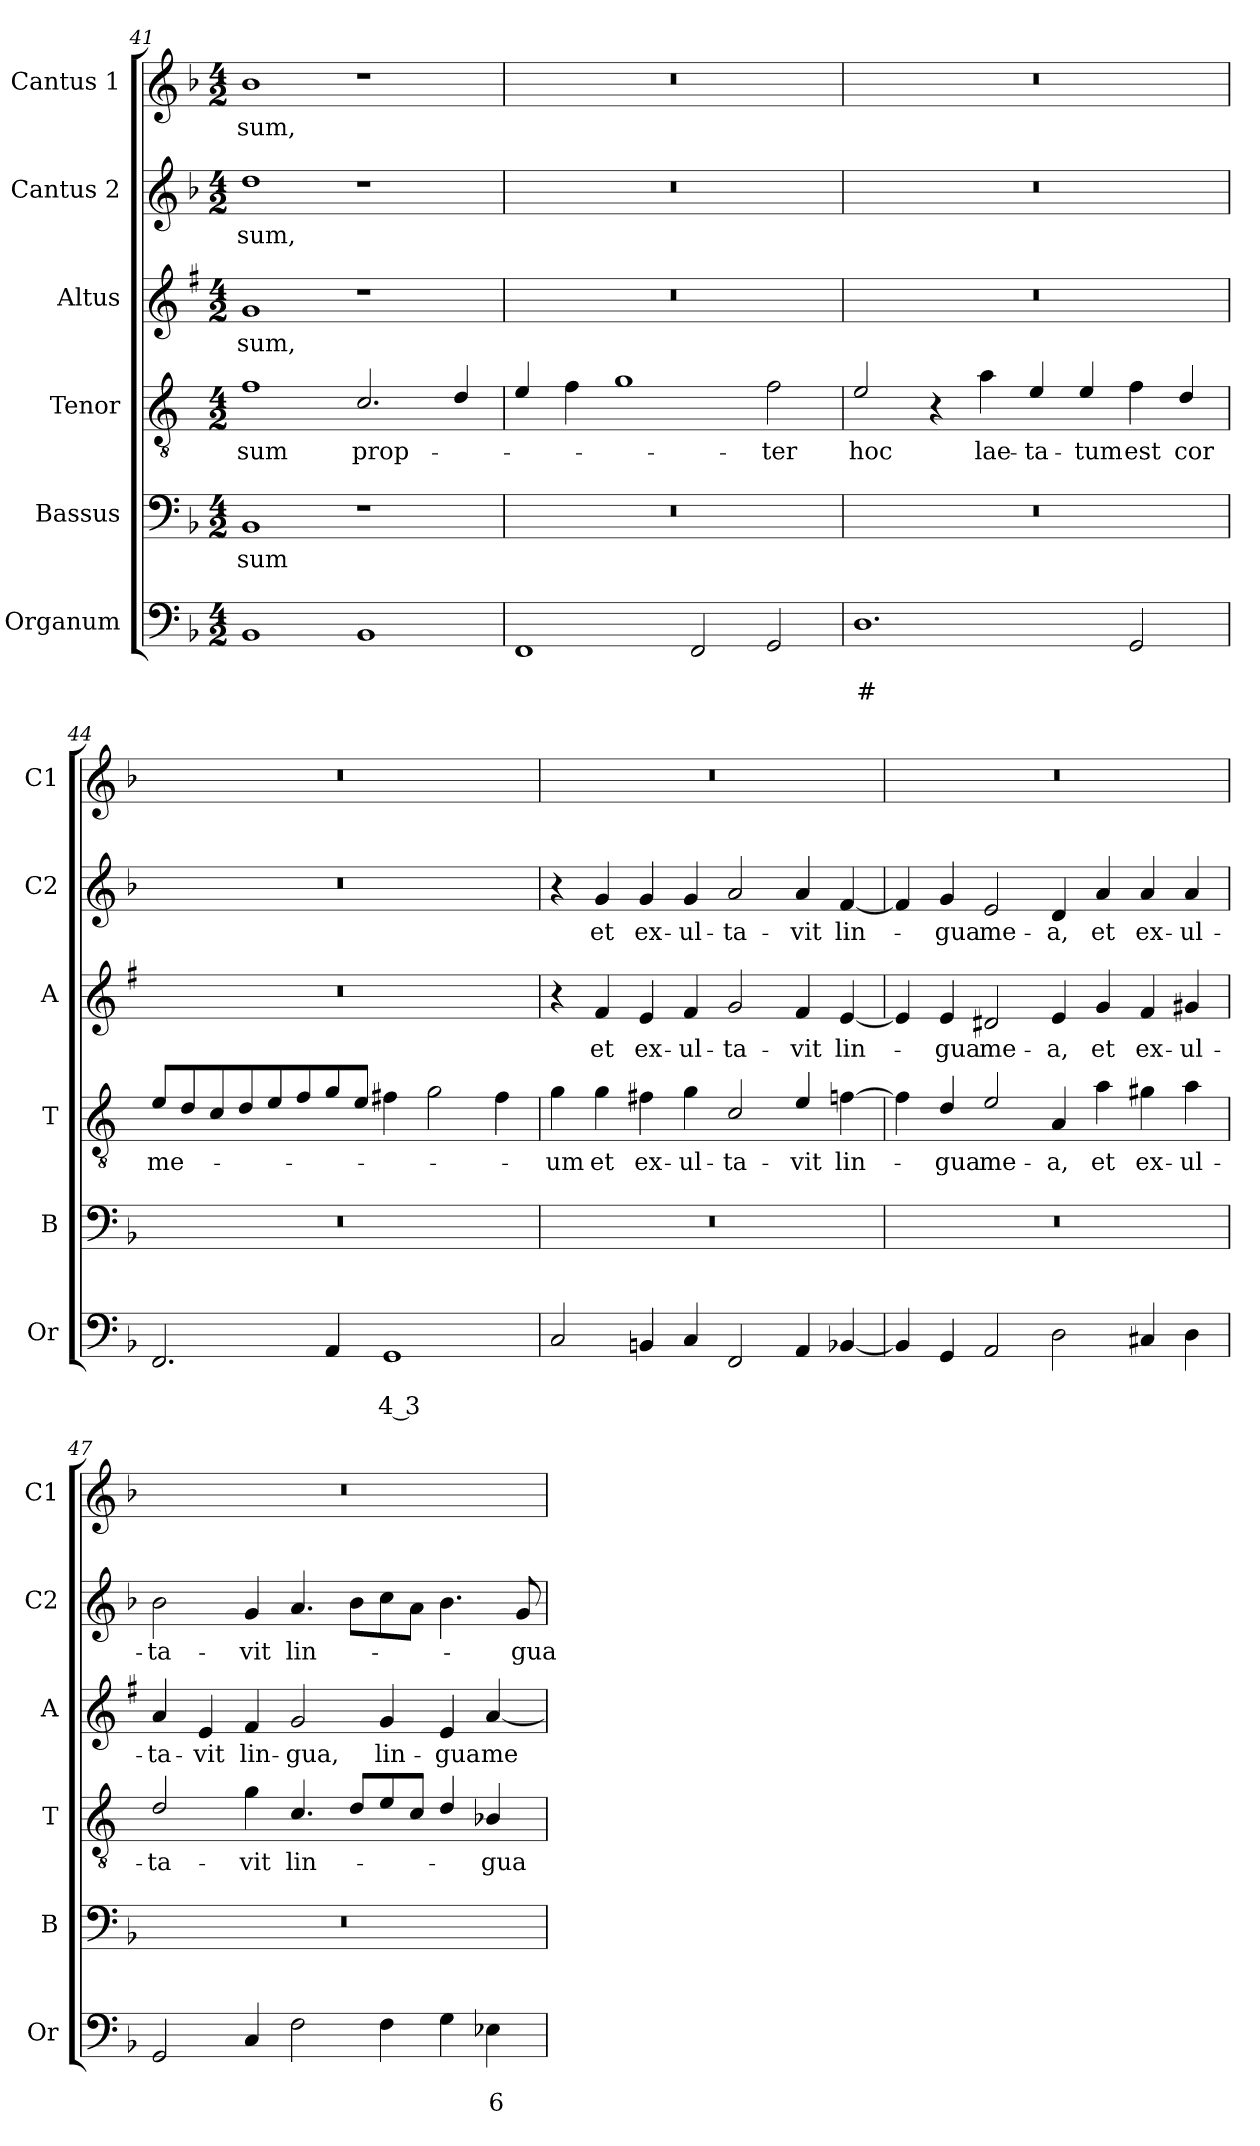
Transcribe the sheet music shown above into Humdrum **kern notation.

**kern	**text	**text	**kern	**text	**kern	**text	**kern	**text	**kern	**text	**kern	**text
*part6	*part6	*part6	*part5	*part5	*part4	*part4	*part3	*part3	*part2	*part2	*part1	*part1
*staff6	*staff6	*staff6	*staff5	*staff5	*staff4	*staff4	*staff3	*staff3	*staff2	*staff2	*staff1	*staff1
*I"Organum	*	*	*I"Bassus	*	*I"Tenor	*	*I"Altus	*	*I"Cantus 2	*	*I"Cantus 1	*
*I'Or	*	*	*I'B	*	*I'T	*	*I'A	*	*I'C2	*	*I'C1	*
!!LO:LB:g=z
*clefF4	*	*	*clefF4	*	*clefGv2	*	*clefG2	*	*clefG2	*	*clefG2	*
*	*	*	*	*	*ITrd4c7	*	*ITrd1c2	*	*	*	*	*
*k[b-]	*	*	*k[b-]	*	*k[b-]	*	*k[b-]	*	*k[b-]	*	*k[b-]	*
*F:	*	*	*F:	*	*F:	*	*F:	*	*F:	*	*F:	*
*M4/2	*	*	*M4/2	*	*M4/2	*	*M4/2	*	*M4/2	*	*M4/2	*
=41	=41	=41	=41	=41	=41	=41	=41	=41	=41	=41	=41	=41
!	!	!	!	!LO:LY:b	!	!LO:LY:b	!	!LO:LY:b	!	!LO:LY:b	!	!LO:LY:b
1BB-	.	.	1BB-	sum	1B-	sum	1f	sum,	1dd	sum,	1b-	sum,
!	!	!	!	!	!	!LO:LY:b	!	!	!	!	!	!
1BB-	.	.	1r	.	2.F/	prop-	1r	.	1r	.	1r	.
.	.	.	.	.	4G/	.	.	.	.	.	.	.
=42	=42	=42	=42	=42	=42	=42	=42	=42	=42	=42	=42	=42
1FF	.	.	0r	.	4A/	.	0r	.	0r	.	0r	.
.	.	.	.	.	4B-\	.	.	.	.	.	.	.
.	.	.	.	.	1c	.	.	.	.	.	.	.
2FF/	.	.	.	.	.	.	.	.	.	.	.	.
!	!	!	!	!	!	!LO:LY:b	!	!	!	!	!	!
2GG/	.	.	.	.	2B-\	-ter	.	.	.	.	.	.
=43	=43	=43	=43	=43	=43	=43	=43	=43	=43	=43	=43	=43
!	!	!LO:LY:b	!	!	!	!LO:LY:b	!	!	!	!	!	!
1.D	.	#	0r	.	2A/	hoc	0r	.	0r	.	0r	.
.	.	.	.	.	4r	.	.	.	.	.	.	.
!	!	!	!	!	!	!LO:LY:b	!	!	!	!	!	!
.	.	.	.	.	4d\	lae-	.	.	.	.	.	.
!	!	!	!	!	!	!LO:LY:b	!	!	!	!	!	!
.	.	.	.	.	4A/	-ta-	.	.	.	.	.	.
!	!	!	!	!	!	!LO:LY:b	!	!	!	!	!	!
.	.	.	.	.	4A/	-tum	.	.	.	.	.	.
!	!	!	!	!	!	!LO:LY:b	!	!	!	!	!	!
2GG/	.	.	.	.	4B-\	est	.	.	.	.	.	.
!	!	!	!	!	!	!LO:LY:b	!	!	!	!	!	!
.	.	.	.	.	4G/	cor	.	.	.	.	.	.
=44	=44	=44	=44	=44	=44	=44	=44	=44	=44	=44	=44	=44
!	!	!	!	!	!	!LO:LY:b	!	!	!	!	!	!
2.FF/	.	.	0r	.	8A/L	me-	0r	.	0r	.	0r	.
.	.	.	.	.	8G/	.	.	.	.	.	.	.
.	.	.	.	.	8F/	.	.	.	.	.	.	.
.	.	.	.	.	8G/	.	.	.	.	.	.	.
.	.	.	.	.	8A/	.	.	.	.	.	.	.
.	.	.	.	.	8B-/	.	.	.	.	.	.	.
4AA/	.	.	.	.	8c/	.	.	.	.	.	.	.
.	.	.	.	.	8A/J	.	.	.	.	.	.	.
!	!	!LO:LY:b	!	!	!	!	!	!	!	!	!	!
1GG	.	4 3	.	.	4Bn\	.	.	.	.	.	.	.
.	.	.	.	.	2c\	.	.	.	.	.	.	.
.	.	.	.	.	4B\	.	.	.	.	.	.	.
!!LO:PB:g=z
=45	=45	=45	=45	=45	=45	=45	=45	=45	=45	=45	=45	=45
!	!	!	!	!	!	!LO:LY:b	!	!	!	!	!	!
2C/	.	.	0r	.	4c\	-um	4r	.	4r	.	0r	.
!	!	!	!	!	!	!LO:LY:b	!	!LO:LY:b	!	!LO:LY:b	!	!
.	.	.	.	.	4c\	et	4e/	et	4g/	et	.	.
!	!	!	!	!	!	!LO:LY:b	!	!LO:LY:b	!	!LO:LY:b	!	!
4BBn/	.	.	.	.	4Bn\	ex-	4d/	ex-	4g/	ex-	.	.
!	!	!	!	!	!	!LO:LY:b	!	!LO:LY:b	!	!LO:LY:b	!	!
4C/	.	.	.	.	4c\	-ul-	4e/	-ul-	4g/	-ul-	.	.
!	!	!	!	!	!	!LO:LY:b	!	!LO:LY:b	!	!LO:LY:b	!	!
2FF/	.	.	.	.	2F/	-ta-	2f/	-ta-	2a/	-ta-	.	.
!	!	!	!	!	!	!LO:LY:b	!	!LO:LY:b	!	!LO:LY:b	!	!
4AA/	.	.	.	.	4A/	-vit	4e/	-vit	4a/	-vit	.	.
!	!	!	!	!	!	!LO:LY:b	!	!LO:LY:b	!	!LO:LY:b	!	!
[4BB-X/	.	.	.	.	[4B-X\	lin-	[4d/	lin-	[4f/	lin-	.	.
=46	=46	=46	=46	=46	=46	=46	=46	=46	=46	=46	=46	=46
4BB-/]	.	.	0r	.	4B-\]	.	4d/]	.	4f/]	.	0r	.
!	!	!	!	!	!	!LO:LY:b	!	!LO:LY:b	!	!LO:LY:b	!	!
4GG/	.	.	.	.	4G/	-gua	4d/	-gua	4g/	-gua	.	.
!	!	!	!	!	!	!LO:LY:b	!	!LO:LY:b	!	!LO:LY:b	!	!
2AA/	.	.	.	.	2A/	me-	2c#X/	me-	2e/	me-	.	.
!	!	!	!	!	!	!LO:LY:b	!	!LO:LY:b	!	!LO:LY:b	!	!
2D\	.	.	.	.	4D/	-a,	4d/	-a,	4d/	-a,	.	.
!	!	!	!	!	!	!LO:LY:b	!	!LO:LY:b	!	!LO:LY:b	!	!
.	.	.	.	.	4d\	et	4f/	et	4a/	et	.	.
!	!	!	!	!	!	!LO:LY:b	!	!LO:LY:b	!	!LO:LY:b	!	!
4C#X/	.	.	.	.	4c#X\	ex-	4e/	ex-	4a/	ex-	.	.
!	!	!	!	!	!	!LO:LY:b	!	!LO:LY:b	!	!LO:LY:b	!	!
4D\	.	.	.	.	4d\	-ul-	4f#X/	-ul-	4a/	-ul-	.	.
=47	=47	=47	=47	=47	=47	=47	=47	=47	=47	=47	=47	=47
!	!	!	!	!	!	!LO:LY:b	!	!LO:LY:b	!	!LO:LY:b	!	!
2GG/	.	.	0r	.	2G/	-ta-	4g/	-ta-	2b-\	-ta-	0r	.
!	!	!	!	!	!	!	!	!LO:LY:b	!	!	!	!
.	.	.	.	.	.	.	4d/	-vit	.	.	.	.
!	!	!	!	!	!	!LO:LY:b	!	!LO:LY:b	!	!LO:LY:b	!	!
4C/	.	.	.	.	4c\	-vit	4e/	lin-	4g/	-vit	.	.
!	!	!	!	!	!	!LO:LY:b	!	!LO:LY:b	!	!LO:LY:b	!	!
2F\	.	.	.	.	4.F/	lin-	2f/	-gua,	4.a/	lin-	.	.
.	.	.	.	.	8G/L	.	.	.	8b-\L	.	.	.
!	!	!	!	!	!	!	!	!LO:LY:b	!	!	!	!
4F\	.	.	.	.	8A/	.	4f/	lin-	8cc\	.	.	.
.	.	.	.	.	8F/J	.	.	.	8a\J	.	.	.
!	!	!	!	!	!	!	!	!LO:LY:b	!	!	!	!
4G\	.	.	.	.	4G/	.	4d/	-gua	4.b-\	.	.	.
!	!	!LO:LY:b	!	!	!	!LO:LY:b	!	!LO:LY:b	!	!	!	!
4E-X\	.	6	.	.	4E-X/	-gua	[4g/	me-	.	.	.	.
!	!	!	!	!	!	!	!	!	!	!LO:LY:b	!	!
.	.	.	.	.	.	.	.	.	8g/	-gua	.	.
=	=	=	=	=	=	=	=	=	=	=	=	=
*-	*-	*-	*-	*-	*-	*-	*-	*-	*-	*-	*-	*-
